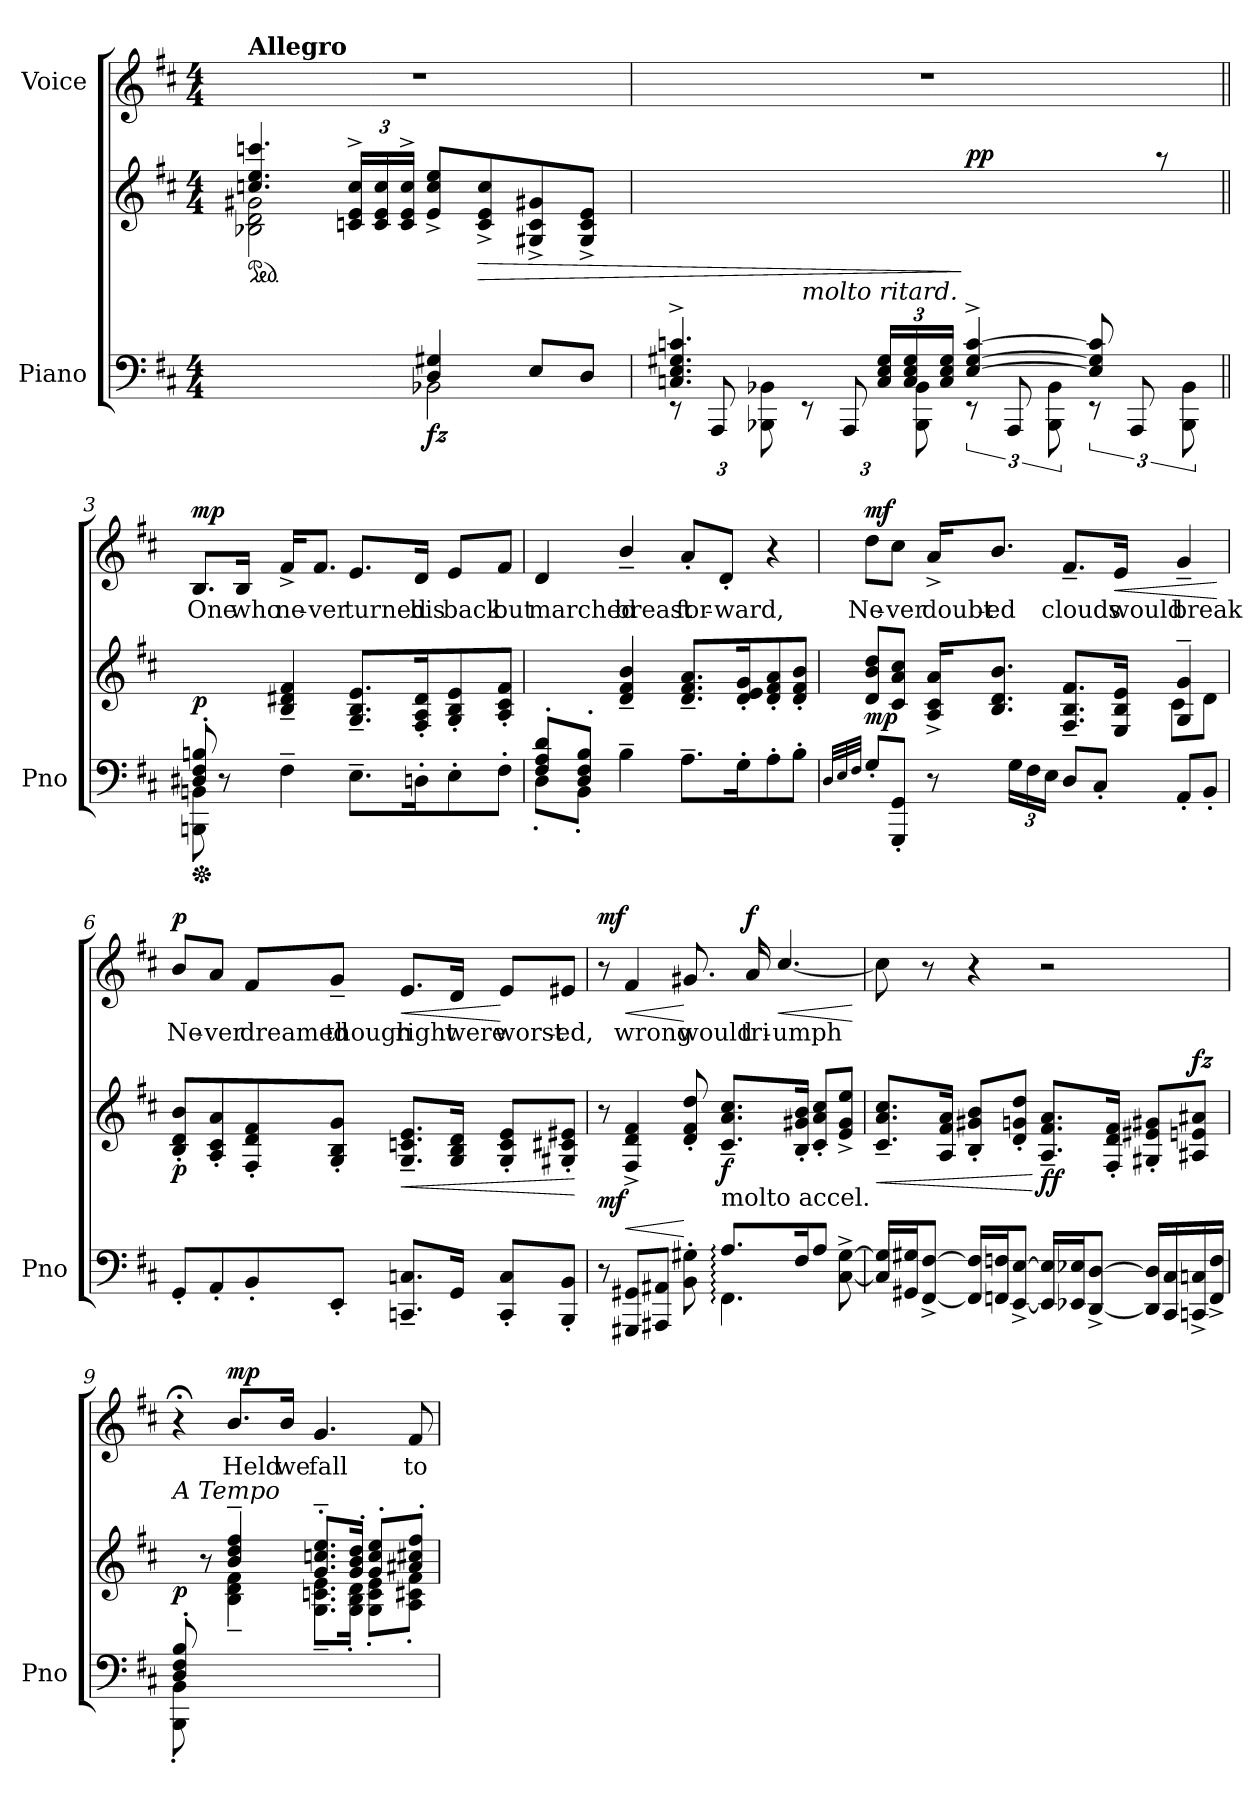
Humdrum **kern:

**kern	**kern	**dynam	**kern	**text	**dynam
*part2	*part2	*part2	*part1	*part1	*part1
*staff3	*staff2	*staff2/3	*staff1	*staff1	*staff1
*I"Piano	*	*	*I"Voice	*	*
*I'Pno	*	*	*	*	*
*clefF4	*clefG2	*	*clefG2	*	*
*k[f#c#]	*k[f#c#]	*	*k[f#c#]	*	*
*M4/4	*M4/4	*	*M4/4	*	*
*MM69	*MM69	*	*MM69	*	*
=1	=1	=1	=1	=1	=1
*^	*^	*	*	*	*
*	*	*ped	*	*	*	*	*
!	!	!	!	!	!LO:TX:a:B:t=Allegro	!	!
!	!	!	!	!LO:DY:a=2	!	!	!
!	!	!	!	!LO:DY:n=1:a	!	!	!
2ryy	2ryy	4.ccn/ 4.ee/ 4.cccn/	2B-X\ 2d\ 2g#X\	fz f	1r	.	.
*	*	*Xbrackettup	*	*	*	*	*
.	.	24cn/^ 24e/^ 24cc/^LL	.	.	.	.	.
.	.	24c/ 24e/ 24cc/	.	.	.	.	.
.	.	24c/^ 24e/^ 24cc/^JJ	.	.	.	.	.
!	!	!	!	!LO:DY:n=2:b=2	!	!	!
4D/ 4G#X/	2BB-X\	8e/^ 8cc/^ 8ee/^L	2ryy	fz	.	.	.
!	!	!	!	!LO:HP:b	!	!	!
.	.	8c/^ 8e/^ 8cc/^	.	>	.	.	.
8E/L	.	8G#X/^ 8c/^ 8g#X/^	.	.	.	.	.
8D/J	.	8G#/^ 8c/^ 8e/^J	.	.	.	.	.
*	*	*v	*v	*	*	*	*
=2	=2	=2	=2	=2	=2	=2
*	*	*	*	*MM60	*	*
*	*	*	*	*^	*	*
*	*	*	*	*	*^	*	*
4.Cn/^ 4.E/^ 4.G#X/^ 4.cn/^	12rEE	2ryy	.	1r	3ryy	2ryy	.	.
.	12AAA/	.	.	.	.	.	.	.
.	12BBB-X\ 12BB-X\	.	.	.	.	.	.	.
!	!LO:TX:a:i:t=molto ritard.	!	!	!	!	!	!	!
.	12rEE	.	.	.	.	.	.	.
*	*	*	*	*MM55	*	*	*	*
.	12AAA/	.	.	.	3%2ryy	.	.	.
*Xbrackettup	*	*	*	*	*	*	*	*
24C/ 24E/ 24G#/LL	.	.	.	.	.	.	.	.
24C/ 24E/ 24G#/	12BBB-\ 12BB-\	.	.	.	.	.	.	.
24C/ 24E/ 24G#/JJ	.	.	.	.	.	.	.	.
*	*brackettup	*	*	*	*	*	*	*
*	*	*	*	*MM50	*	*	*	*
!	!	!	!LO:DY:n=1:a	!	!	!	!	!
[4E/^ [4G#/^ [4c/^	12rEE	4.ryy	] pp	.	.	2ryy	.	.
.	12AAA/	.	.	.	.	.	.	.
.	12BBB-\ 12BB-\	.	.	.	.	.	.	.
8E/] 8G#/] 8c/]	12rEE	.	.	.	.	.	.	.
.	12AAA/	.	.	.	.	.	.	.
8ryy	.	8raa	.	.	.	.	.	.
.	12BBB-\ 12BB-\	.	.	.	.	.	.	.
*	*	*	*	*v	*v	*v	*	*
!!LO:LB:g=z
=3||	=3||	=3||	=3||	=3||	=3||	=3||
*Xped	*	*	*	*	*	*
*	*	*	*	*MM100	*	*
*	*	*	*	*^	*	*
*	*	*	*	*	*^	*	*
!	!	!	!	!LO:TX:a:i:t=molto moderato, alla marcia	!	!	!	!
!	!	!	!	!LO:TX:a:B:t=(	!	!	!	!
!	!	!	!	!LO:TX:a:B:t=)	!	!	!	!
!	!	!	!LO:DY:b	!	!	!	!LO:LY:b	!LO:DY:a
*	*	*	*	*v	*v	*v	*	*
8D#X/' 8F#/' 8Bn/'	8BBBn\ 8BBn\	8ryy	p	8.B/L	One	mp
2..ryy	8r	8ryy	.	.	.	.
!	!	!	!	!	!LO:LY:b	!
.	.	.	.	16B/Jk	who	.
!	!	!	!	!	!LO:LY:b	!
.	4F#~\	4B/~ 4d#X/~ 4f#/~	.	16f#^/KL	ne-	.
!	!	!	!	!	!LO:LY:b	!
.	.	.	.	8.f#/J	-ver	.
!	!	!	!	!	!LO:LY:b	!
.	8.E~\L	8.G/~ 8.B/~ 8.e/~L	.	8.e/L	turned	.
!	!	!	!	!	!LO:LY:b	!
.	16D'\K	16F#/' 16A/' 16d#/'K	.	16d/Jk	his	.
!	!	!	!	!	!LO:LY:b	!
.	8E'\	8G/' 8B/' 8e/'	.	8e/L	back	.
!	!	!	!	!	!LO:LY:b	!
.	8F#'\J	8A/' 8c#/' 8f#/'J	.	8f#/J	but	.
=4	=4	=4	=4	=4	=4	=4
!	!	!	!	!	!LO:LY:b	!
8F#/' 8A/' 8d/'L	8D'\L	4ryy	.	4d/	marched	.
8D/' 8F#/' 8B/'J	8BB'\J	.	.	.	.	.
!	!	!	!	!	!LO:LY:b	!
2.ryy	4B~\	4d/~ 4f#/~ 4b/~	.	4b~/	breast	.
!	!	!	!	!	!LO:LY:b	!
.	8.A~\L	8.d/~ 8.f#/~ 8.a/~L	.	8a'/L	for-	.
!	!	!	!	!	!LO:LY:b	!
.	.	.	.	8d'/J	-ward,	.
.	16G'\K	16d/' 16e/' 16g/'K	.	.	.	.
.	8A'\	8d/' 8f#/' 8a/'	.	4r	.	.
.	8B'\J	8d/' 8f#/' 8b/'J	.	.	.	.
*v	*v	*	*	*	*	*
=5	=5	=5	=5	=5	=5
32qD/LLL	.	.	.	.	.
32qE/	.	.	.	.	.
32qF#/JJJ	.	.	.	.	.
*	*^	*	*	*	*
!	!	!	!LO:DY:b	!	!LO:LY:b	!LO:DY:a
8G'/L	8d/ 8b/ 8dd/L	2.reyy	mp	8dd\L	Ne-	mf
!	!	!	!	!	!LO:LY:b	!
8GGG/' 8GG/'J	8c#/ 8a/ 8cc#/J	.	.	8cc#\J	-ver	.
!	!	!	!	!	!LO:LY:b	!
8r	16A/^ 16c#/^ 16a/^KL	.	.	16a^/KL	doubt-	.
!	!	!	!	!	!LO:LY:b	!
.	8.B/ 8.d/ 8.b/J	.	.	8.b/J	-ed	.
*Xbrackettup	*	*	*	*	*	*
24G\LL	.	.	.	.	.	.
24F#\	.	.	.	.	.	.
24E\JJ	.	.	.	.	.	.
!	!	!	!	!	!LO:LY:b	!
8D/L	8.F#/~ 8.B/~ 8.f#/~L	.	.	8.f#~/L	clouds	.
8C#'/J	.	.	.	.	.	.
!	!	!	!	!	!LO:LY:b	!LO:HP:b
.	16E/ 16B/ 16e/Jk	.	.	16e/Jk	would	<
!	!	!	!	!	!LO:LY:b	!
8AA'/L	4G/~ 4g/~	8c#\L	.	4g~/	break	.
8BB'/J	.	8d\J	.	.	.	.
*	*v	*v	*	*	*	*
.	.	.	.	.	[
!!LO:LB:g=z
=6	=6	=6	=6	=6	=6
!	!	!LO:DY:b	!	!LO:LY:b	!LO:DY:a
8GG'/L	8B/' 8d/' 8b/'L	p	8b/L	Ne-	p
!	!	!	!	!LO:LY:b	!
8AA'/	8A/' 8c#/' 8a/'	.	8a/J	-ver	.
!	!	!	!	!LO:LY:b	!
8BB'/	8F#/' 8d/' 8f#/'	.	8f#/L	dreamed	.
!	!	!	!	!LO:LY:b	!
8EE'/J	8G/' 8B/' 8g/'J	.	8g~/J	though	.
!	!	!LO:HP:b	!	!LO:LY:b	!LO:HP:b
8.CCn/~ 8.Cn/~L	8.G/~ 8.cn/~ 8.e/~L	<	8.e/L	right	<
!	!	!	!	!LO:LY:b	!
16GG/Jk	16G/ 16B/ 16d/Jk	.	16d/Jk	were	.
!	!	!	!	!LO:LY:b	!
8CC/' 8C/'L	8G/' 8c/' 8e/'L	.	8e/L	worst-	[
!	!	!	!	!LO:LY:b	!
8BBB/' 8BB/'J	8G#X/' 8c#X/' 8e#X/'J	.	8e#X/J	-ed,	.
.	.	[	.	.	.
=7	=7	=7	=7	=7	=7
*^	*	*	*	*	*
!	!	!	!LO:DY:b	!	!	!LO:DY:a
*	*	*	*	*^	*	*
8r	2rGGyy	8r	mf	8r	2ryy	.	mf
!	!	!	!LO:HP:b	!	!	!LO:LY:b	!LO:HP:b
8GGG#X/ 8GG#X/L	.	4F#/^ 4d/^ 4f#/^	<	4f#/	.	wrong	<
8AAA#X/ 8AA#X/J	.	.	.	.	.	.	.
!	!	!	!	!	!	!LO:LY:b	!
8BB\' 8G#X\'	.	8d/' 8f#/' 8dd/'	[	8.g#X/	.	would	[
*	*	*	*	*MM110	*	*	*
!	!	!LO:TX:b:t=molto accel.	!	!	!	!	!
!	!	!	!LO:DY:b	!	!	!	!
8.A:/L	4.FF#:\	8.c#/~ 8.a/~ 8.cc#/~L	f	.	2ryy	.	.
!	!	!	!	!	!	!LO:LY:b	!LO:DY:a
.	.	.	.	16a/	.	tri-	f
!	!	!	!	!	!	!LO:LY:b	!LO:HP:b
.	.	.	.	[4.cc#/	.	-umph	<
16F#/K	.	16B/' 16g#X/' 16b/'Jk	.	.	.	.	.
8A/J	.	8c#/' 8a/' 8cc#/'L	.	.	.	.	.
[8C#\^ [8G#\^	8rEEyy	8e/^ 8g#/^ 8ee/^J	.	.	.	.	.
*v	*v	*	*	*	*	*	*
.	.	.	.	.	.	[
!!LO:LB:g=z	!!
=8	=8	=8	=8	=8	=8	=8
*	*	*	*MM120	*	*	*
!	!	!LO:HP:b	!	!	!	!
16C#/] 16G#/]LL	8.c#/~ 8.a/~ 8.cc#/~L	<	8cc#\]	2.ryy	.	.
16GG#X/ 16G#X/J	.	.	.	.	.	.
[8FF#/^ [8F#/^J	.	.	8r	.	.	.
.	16A/ 16f#/ 16a/Jk	.	.	.	.	.
*	*	*	*MM130	*	*	*
16FF#/] 16F#/]LL	8B/' 8g#X/' 8b/'L	.	4r	.	.	.
16FFn/ 16Fn/J	.	.	.	.	.	.
[8EE/^ [8E/^J	8d/' 8gn/' 8dd/'J	.	.	.	.	.
*	*	*	*MM140	*	*	*
!	!	!LO:DY:n=1:b	!	!	!	!
16EE/] 16E/]LL	8.A/~ 8.f#/~ 8.a/~L	[ ff	2r	.	.	.
16EE-X/ 16E-X/J	.	.	.	.	.	.
[8DD/^ [8D/^J	.	.	.	.	.	.
.	16F#/' 16d/' 16f#/'Jk	.	.	.	.	.
*	*	*	*MM150	*	*	*
16DD/] 16D/]LL	8G#X/' 8e#X/' 8g#X/'L	.	.	4ryy	.	.
16CC#/ 16C#/	.	.	.	.	.	.
!	!	!LO:DY:n=2:a	!	!	!	!
16CCn/^ 16Cn/^	8A#X/ 8en/ 8a#X/J	fz	.	.	.	.
16FF/^ 16F/^JJ	.	.	.	.	.	.
*	*	*	*v	*v	*	*
=9	=9	=9	=9	=9	=9
*	*	*	*MM100	*	*
*^	*^	*	*^	*	*
*	*^	*	*	*	*	*	*	*
!	!	!	!LO:TX:a:i:t=A Tempo	!	!	!	!	!	!
!	!	!	!	!	!LO:DY:b	!	!	!	!
*	*	*	*	*	*	*v	*v	*	*
8D/' 8F#/' 8B/'	8BBB\' 8BB\'	1rBByy	8ryy	4ryy	p	4r;<	.	.
2..ryy	8ryy	.	8r	.	.	.	.	.
!	!	!	!	!	!	!	!LO:LY:b	!LO:DY:a
.	2.ryy	.	4b/~ 4dd/~ 4ff#/~	4B\~ 4d\~ 4f#\~	.	8.b/L	Held	mp
!	!	!	!	!	!	!	!LO:LY:b	!
.	.	.	.	.	.	16b/Jk	we	.
!	!	!	!	!	!	!	!LO:LY:b	!
.	.	.	8.g/'~ 8.ccn/'~ 8.ee/'~L	8.G\~ 8.cn\~ 8.e\~L	.	4.g/	fall	.
.	.	.	16g/' 16b/' 16dd/'Jk	16G\' 16B\' 16d\'Jk	.	.	.	.
.	.	.	8g/' 8cc/' 8ee/'L	8G\' 8c\' 8e\'L	.	.	.	.
!	!	!	!	!	!	!	!LO:LY:b	!
.	.	.	8a#X/' 8cc#X/' 8ff#/'J	8A\' 8c#X\' 8f#\'J	.	8f#/	to	.
*v	*v	*v	*	*	*	*	*	*
*	*v	*v	*	*	*	*
=	=	=	=	=	=
*-	*-	*-	*-	*-	*-
